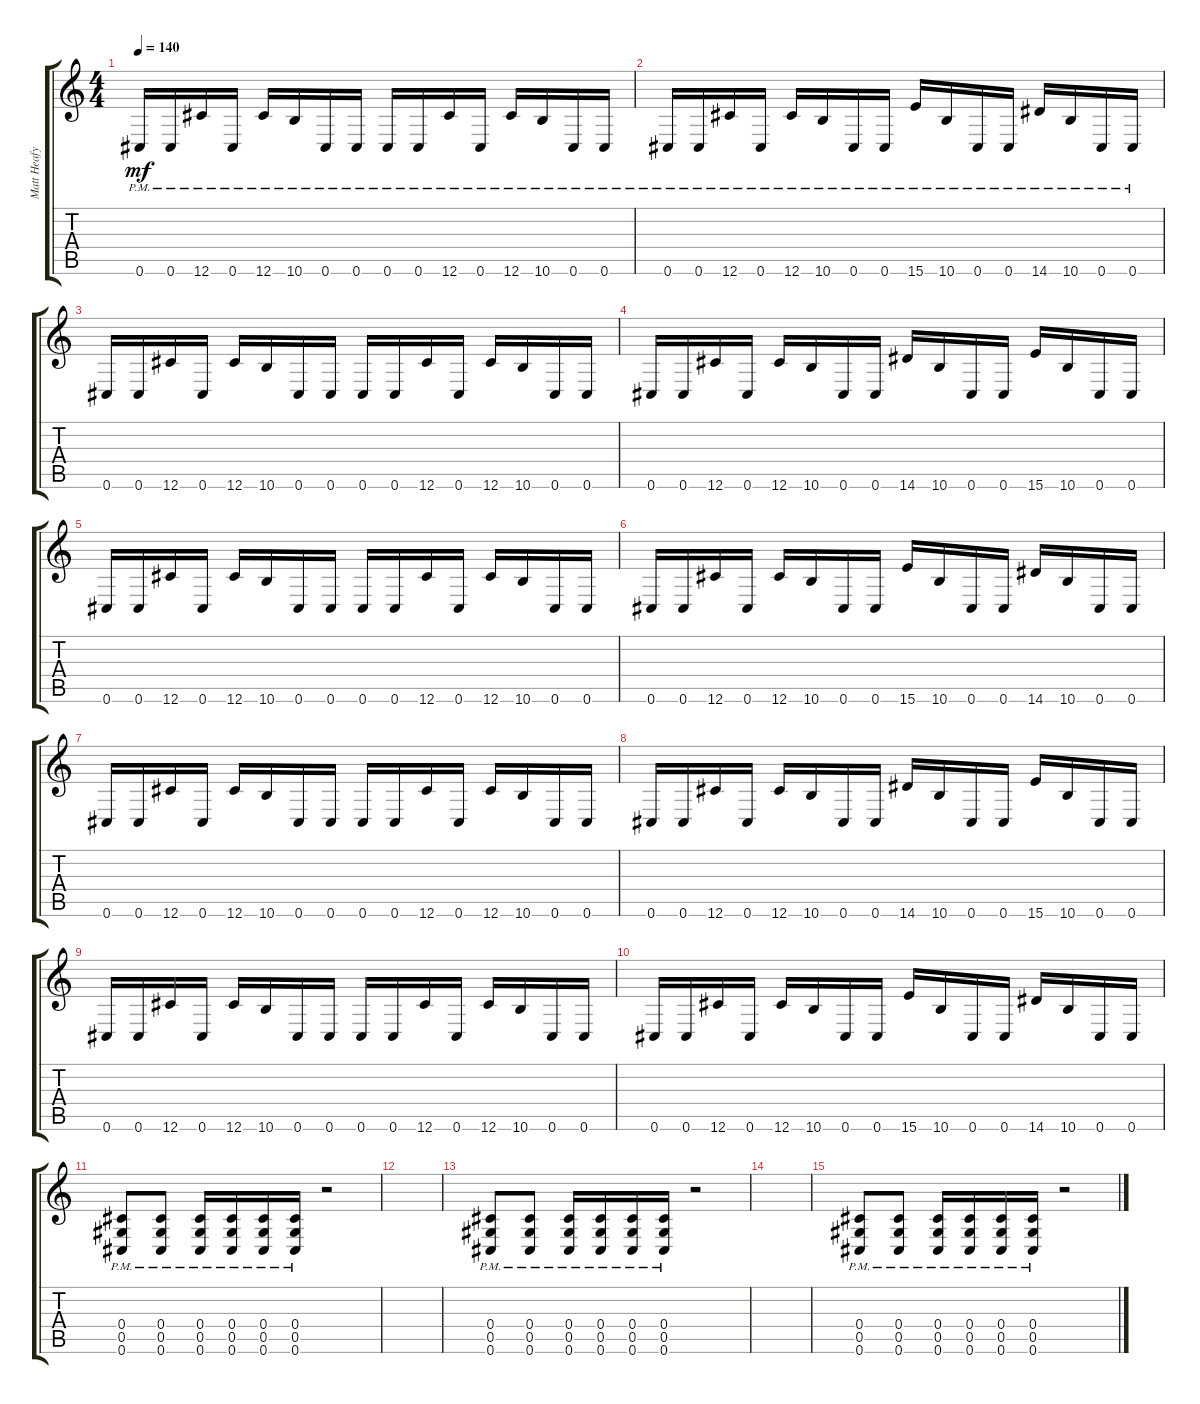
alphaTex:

\track ("Matt Heafy" "Matt Heafy") {instrument distortionguitar}
\staff {score tabs}
\tuning (Eb4 Bb3 Gb3 Db3 Ab2 Db2) {hide}
\ts (4 4)
\tempo 140
\clef g2
\ks c
0.6{pm}.16{dy mf} 0.6{pm}.16 12.6{pm}.16 0.6{pm}.16 12.6{pm}.16 10.6{pm}.16 0.6{pm}.16 0.6{pm}.16 0.6{pm}.16 0.6{pm}.16 12.6{pm}.16 0.6{pm}.16 12.6{pm}.16 10.6{pm}.16 0.6{pm}.16 0.6{pm}.16 |
0.6{pm}.16 0.6{pm}.16 12.6{pm}.16 0.6{pm}.16 12.6{pm}.16 10.6{pm}.16 0.6{pm}.16 0.6{pm}.16 15.6{pm}.16 10.6{pm}.16 0.6{pm}.16 0.6{pm}.16 14.6{pm}.16 10.6{pm}.16 0.6{pm}.16 0.6{pm}.16 |
0.6.16 0.6.16 12.6.16 0.6.16 12.6.16 10.6.16 0.6.16 0.6.16 0.6.16 0.6.16 12.6.16 0.6.16 12.6.16 10.6.16 0.6.16 0.6.16 |
0.6.16 0.6.16 12.6.16 0.6.16 12.6.16 10.6.16 0.6.16 0.6.16 14.6.16 10.6.16 0.6.16 0.6.16 15.6.16 10.6.16 0.6.16 0.6.16 |
0.6.16 0.6.16 12.6.16 0.6.16 12.6.16 10.6.16 0.6.16 0.6.16 0.6.16 0.6.16 12.6.16 0.6.16 12.6.16 10.6.16 0.6.16 0.6.16 |
0.6.16 0.6.16 12.6.16 0.6.16 12.6.16 10.6.16 0.6.16 0.6.16 15.6.16 10.6.16 0.6.16 0.6.16 14.6.16 10.6.16 0.6.16 0.6.16 |
0.6.16 0.6.16 12.6.16 0.6.16 12.6.16 10.6.16 0.6.16 0.6.16 0.6.16 0.6.16 12.6.16 0.6.16 12.6.16 10.6.16 0.6.16 0.6.16 |
0.6.16 0.6.16 12.6.16 0.6.16 12.6.16 10.6.16 0.6.16 0.6.16 14.6.16 10.6.16 0.6.16 0.6.16 15.6.16 10.6.16 0.6.16 0.6.16 |
0.6.16 0.6.16 12.6.16 0.6.16 12.6.16 10.6.16 0.6.16 0.6.16 0.6.16 0.6.16 12.6.16 0.6.16 12.6.16 10.6.16 0.6.16 0.6.16 |
0.6.16 0.6.16 12.6.16 0.6.16 12.6.16 10.6.16 0.6.16 0.6.16 15.6.16 10.6.16 0.6.16 0.6.16 14.6.16 10.6.16 0.6.16 0.6.16 |
(0.4{pm} 0.5{pm} 0.6{pm}).8 (0.4{pm} 0.5{pm} 0.6{pm}).8 (0.4{pm} 0.5{pm} 0.6{pm}).16 (0.4{pm} 0.5{pm} 0.6{pm}).16 (0.4{pm} 0.5{pm} 0.6{pm}).16 (0.4{pm} 0.5{pm} 0.6{pm}).16 r.2 |
|
(0.4{pm} 0.5{pm} 0.6{pm}).8 (0.4{pm} 0.5{pm} 0.6{pm}).8 (0.4{pm} 0.5{pm} 0.6{pm}).16 (0.4{pm} 0.5{pm} 0.6{pm}).16 (0.4{pm} 0.5{pm} 0.6{pm}).16 (0.4{pm} 0.5{pm} 0.6{pm}).16 r.2 |
|
(0.4{pm} 0.5{pm} 0.6{pm}).8 (0.4{pm} 0.5{pm} 0.6{pm}).8 (0.4{pm} 0.5{pm} 0.6{pm}).16 (0.4{pm} 0.5{pm} 0.6{pm}).16 (0.4{pm} 0.5{pm} 0.6{pm}).16 (0.4{pm} 0.5{pm} 0.6{pm}).16 r.2
